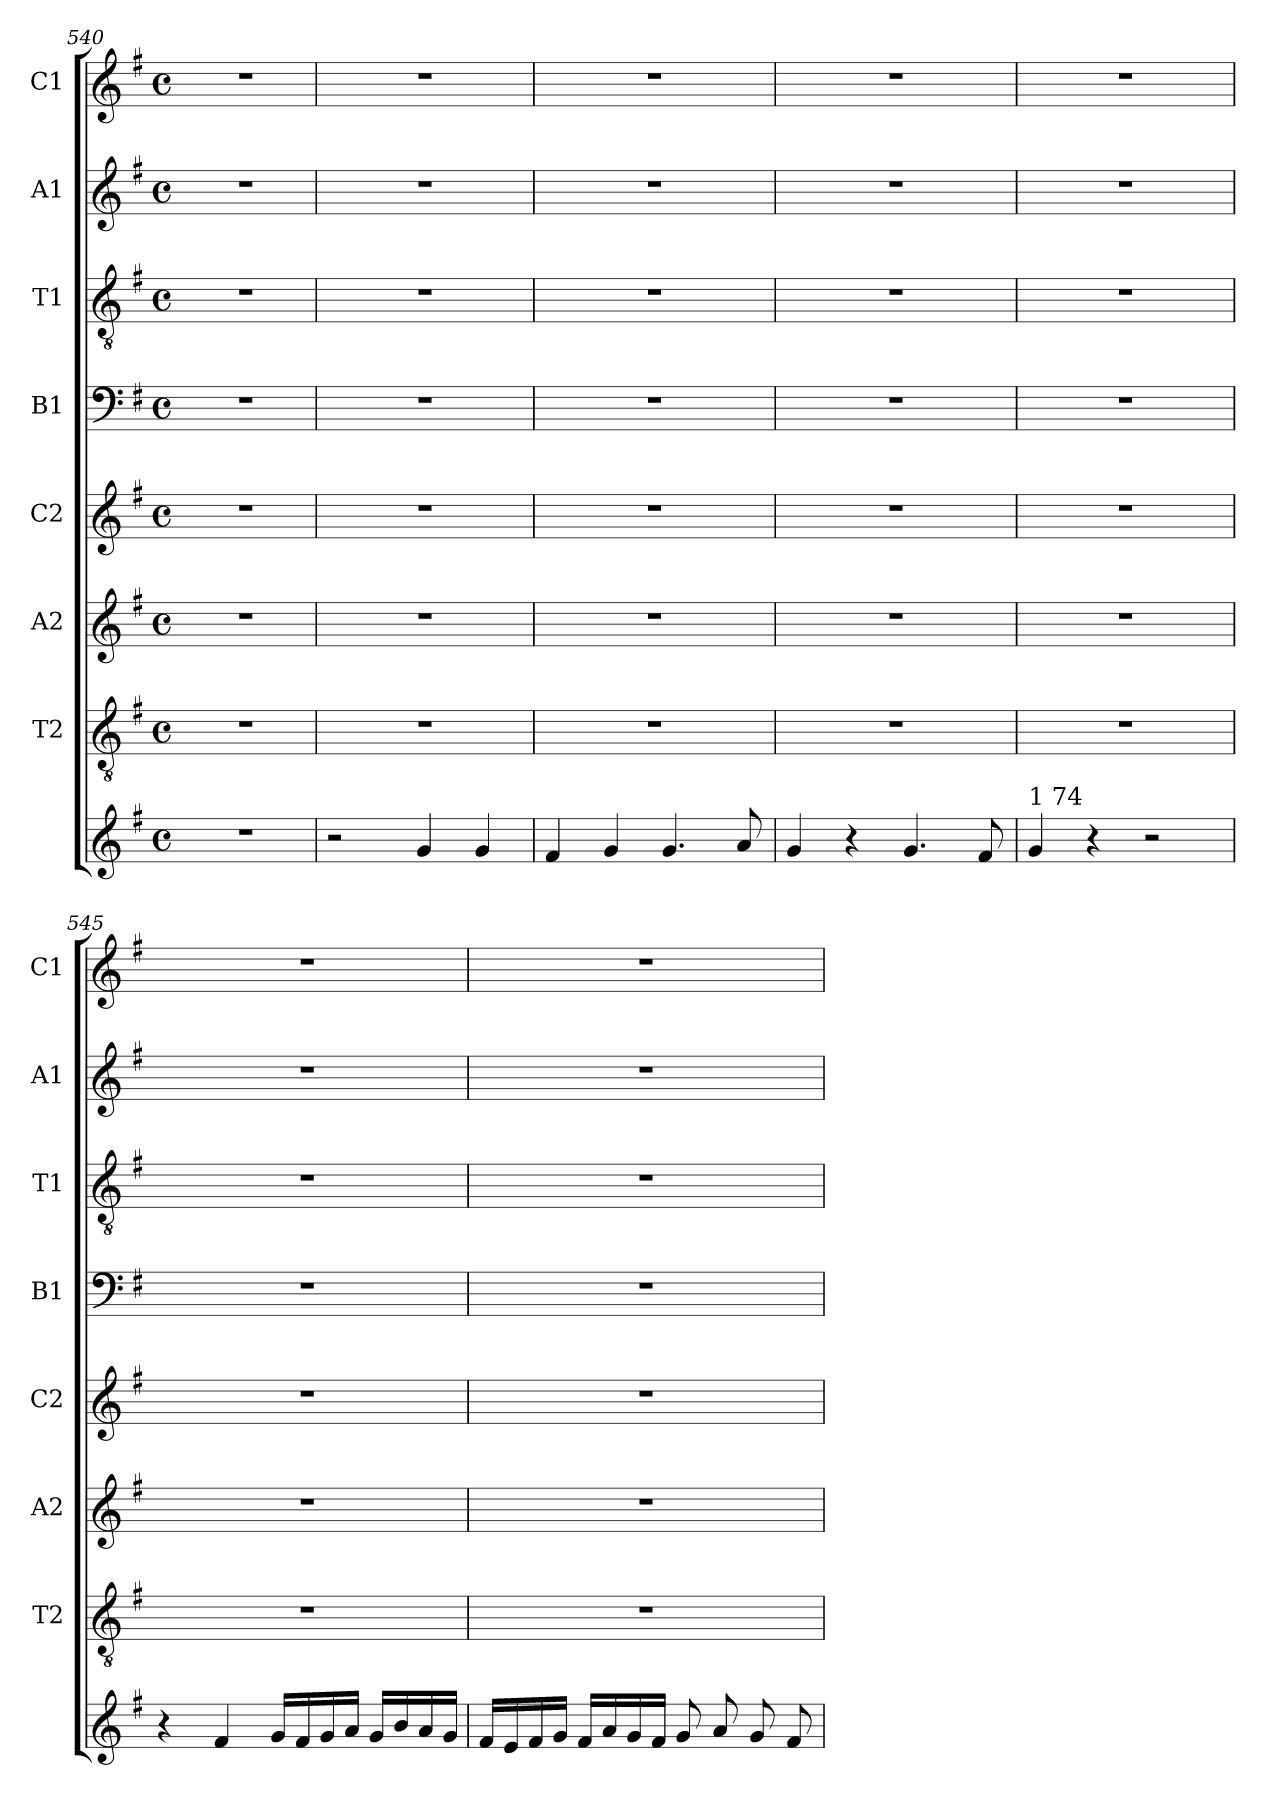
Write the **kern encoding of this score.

**kern	**kern	**kern	**kern	**kern	**kern	**kern	**kern
*part8	*part7	*part6	*part5	*part4	*part3	*part2	*part1
*staff8	*staff7	*staff6	*staff5	*staff4	*staff3	*staff2	*staff1
*	*I"T2	*I"A2	*I"C2	*I"B1	*I"T1	*I"A1	*I"C1
*	*I'T2	*I'A2	*I'C2	*I'B1	*I'T1	*I'A1	*I'C1
*clefG2	*clefGv2	*clefG2	*clefG2	*clefF4	*clefGv2	*clefG2	*clefG2
*k[f#]	*k[f#]	*k[f#]	*k[f#]	*k[f#]	*k[f#]	*k[f#]	*k[f#]
*G:	*G:	*G:	*G:	*G:	*G:	*G:	*G:
*M4/4	*M4/4	*M4/4	*M4/4	*M4/4	*M4/4	*M4/4	*M4/4
*met(c)	*met(c)	*met(c)	*met(c)	*met(c)	*met(c)	*met(c)	*met(c)
=540	=540	=540	=540	=540	=540	=540	=540
1r	1r	1r	1r	1r	1r	1r	1r
=541	=541	=541	=541	=541	=541	=541	=541
2r	1r	1r	1r	1r	1r	1r	1r
4g/	.	.	.	.	.	.	.
4g/	.	.	.	.	.	.	.
=542	=542	=542	=542	=542	=542	=542	=542
4f#/	1r	1r	1r	1r	1r	1r	1r
4g/	.	.	.	.	.	.	.
4.g/	.	.	.	.	.	.	.
8a/	.	.	.	.	.	.	.
=543	=543	=543	=543	=543	=543	=543	=543
4g/	1r	1r	1r	1r	1r	1r	1r
4r	.	.	.	.	.	.	.
4.g/	.	.	.	.	.	.	.
8f#/	.	.	.	.	.	.	.
!!LO:LB:g=z
=544	=544	=544	=544	=544	=544	=544	=544
!LO:TX:a:t=1 74	!	!	!	!	!	!	!
4g/	1r	1r	1r	1r	1r	1r	1r
4r	.	.	.	.	.	.	.
2r	.	.	.	.	.	.	.
=545	=545	=545	=545	=545	=545	=545	=545
4r	1r	1r	1r	1r	1r	1r	1r
4f#/	.	.	.	.	.	.	.
16g/LL	.	.	.	.	.	.	.
16f#/	.	.	.	.	.	.	.
16g/	.	.	.	.	.	.	.
16a/JJ	.	.	.	.	.	.	.
16g/LL	.	.	.	.	.	.	.
16b/	.	.	.	.	.	.	.
16a/	.	.	.	.	.	.	.
16g/JJ	.	.	.	.	.	.	.
=546	=546	=546	=546	=546	=546	=546	=546
16f#/LL	1r	1r	1r	1r	1r	1r	1r
16e/	.	.	.	.	.	.	.
16f#/	.	.	.	.	.	.	.
16g/JJ	.	.	.	.	.	.	.
16f#/LL	.	.	.	.	.	.	.
16a/	.	.	.	.	.	.	.
16g/	.	.	.	.	.	.	.
16f#/JJ	.	.	.	.	.	.	.
8g/	.	.	.	.	.	.	.
8a/	.	.	.	.	.	.	.
8g/	.	.	.	.	.	.	.
8f#/	.	.	.	.	.	.	.
=	=	=	=	=	=	=	=
*-	*-	*-	*-	*-	*-	*-	*-
